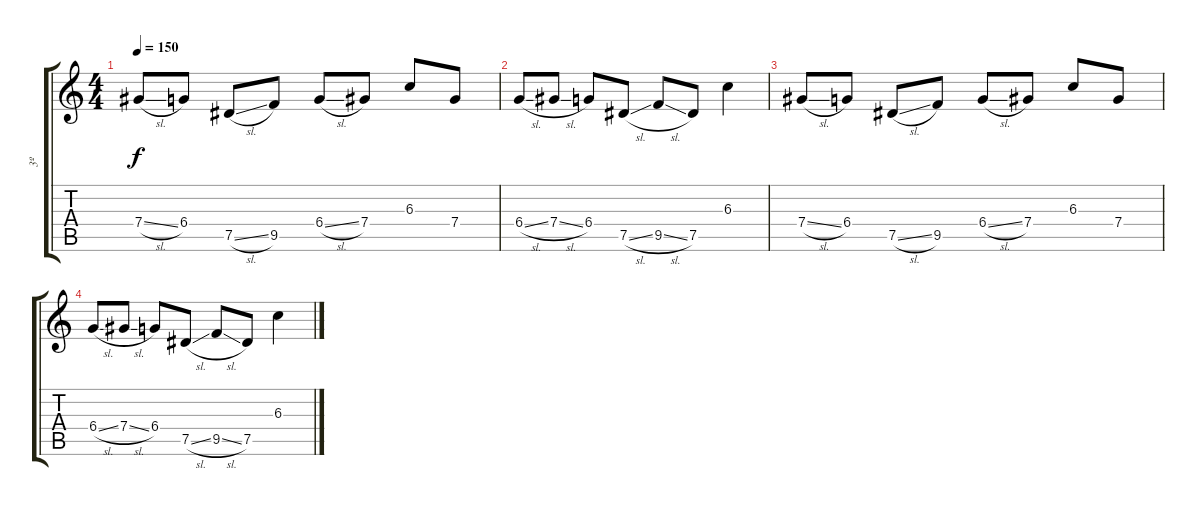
\track ("3º" "3º") {instrument acousticguitarsteel}
\staff {score tabs}
\tuning (Eb4 Bb3 Gb3 Db3 Ab2 Db2) {hide}
\ts (4 4)
\tempo 150
\clef g2
\ks c
7.4{sl}.8{dy f} 6.4.8 7.5{sl}.8 9.5.8 6.4{sl}.8 7.4.8 6.3.8 7.4.8 |
6.4{sl}.8 7.4{sl}.8 6.4.8 7.5{sl}.8 9.5{sl}.8 7.5.8 6.3.4 |
7.4{sl}.8 6.4.8 7.5{sl}.8 9.5.8 6.4{sl}.8 7.4.8 6.3.8 7.4.8 |
6.4{sl}.8 7.4{sl}.8 6.4.8 7.5{sl}.8 9.5{sl}.8 7.5.8 6.3.4
